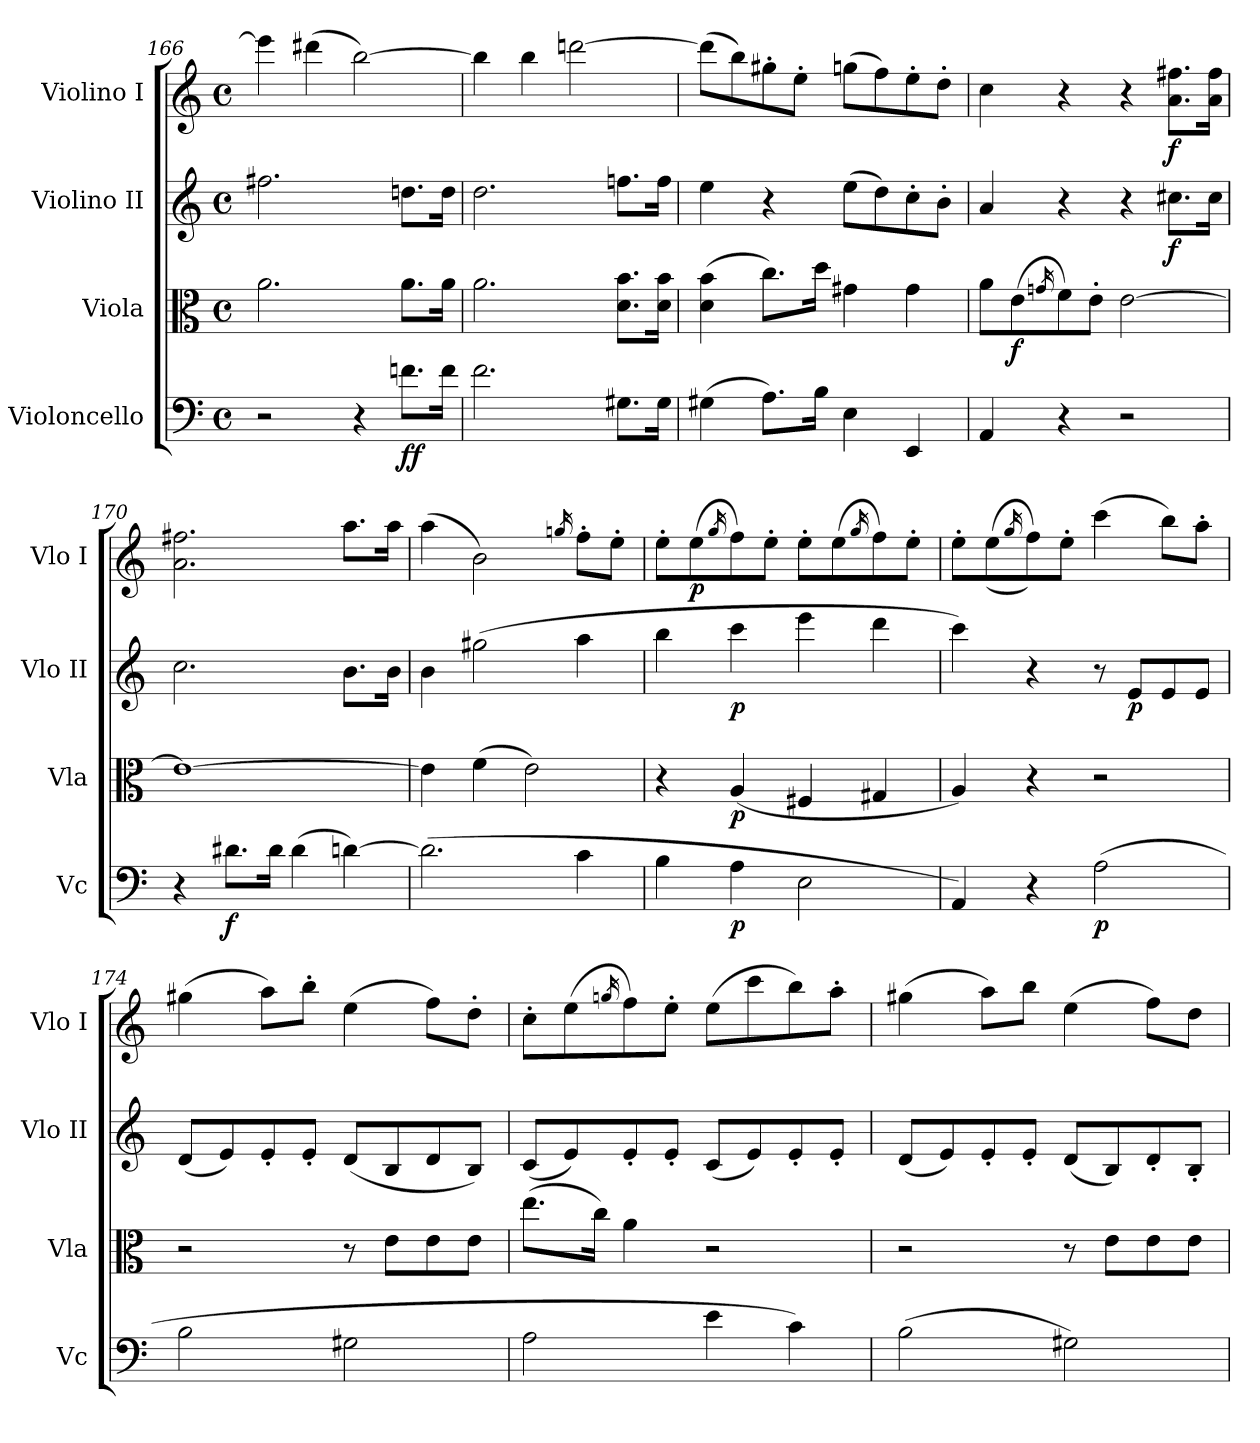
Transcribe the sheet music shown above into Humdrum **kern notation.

**kern	**dynam	**kern	**dynam	**kern	**dynam	**kern	**dynam
*part4	*part4	*part3	*part3	*part2	*part2	*part1	*part1
*staff4	*staff4	*staff3	*staff3	*staff2	*staff2	*staff1	*staff1
*I"Violoncello	*	*I"Viola	*	*I"Violino II	*	*I"Violino I	*
*I'Vc	*	*I'Vla	*	*I'Vlo II	*	*I'Vlo I	*
*clefF4	*	*clefC3	*	*clefG2	*	*clefG2	*
*k[]	*	*k[]	*	*k[]	*	*k[]	*
*M4/4	*	*M4/4	*	*M4/4	*	*M4/4	*
*met(c)	*	*met(c)	*	*met(c)	*	*met(c)	*
=166	=166	=166	=166	=166	=166	=166	=166
2r	.	2.a\	.	2.ff#X\	.	4eee\]	.
.	.	.	.	.	.	(4ddd#X\	.
4r	.	.	.	.	.	[2bb\)	.
!	!LO:DY:b	!	!	!	!	!	!
8.fn\L	ff	8.a\L	.	8.ddn\L	.	.	.
16f\Jk	.	16a\Jk	.	16dd\Jk	.	.	.
=167	=167	=167	=167	=167	=167	=167	=167
2.f\	.	2.a\	.	2.dd\	.	4bb\]	.
.	.	.	.	.	.	4bb\	.
.	.	.	.	.	.	[2dddn\	.
8.G#X\L	.	8.d\ 8.b\L	.	8.ffn\L	.	.	.
16G#\Jk	.	16d\ 16b\Jk	.	16ff\Jk	.	.	.
=168	=168	=168	=168	=168	=168	=168	=168
(4G#X\	.	(4d\ 4b\	.	4ee\	.	(8ddd\L]	.
.	.	.	.	.	.	8bb\)	.
8.A\L)	.	8.cc\L)	.	4r	.	8gg#X'\	.
.	.	.	.	.	.	8ee'\J	.
16B\Jk	.	16dd\Jk	.	.	.	.	.
4E\	.	4g#X\	.	(8ee\L	.	(8ggn\L	.
.	.	.	.	8dd\)	.	8ff\)	.
4EE/	.	4g#\	.	8cc'\	.	8ee'\	.
.	.	.	.	8b'\J	.	8dd'\J	.
=169	=169	=169	=169	=169	=169	=169	=169
4AA/	.	8a\L	.	4a/	.	4cc\	.
!	!	!	!LO:DY:b	!	!	!	!
.	.	(8e\	f	.	.	.	.
.	.	16qgn/	.	.	.	.	.
4r	.	8f\)	.	4r	.	4r	.
.	.	8e'\J	.	.	.	.	.
2r	.	[2e\	.	4r	.	4r	.
!	!	!	!	!	!LO:DY:b	!	!LO:DY:b
.	.	.	.	8.cc#X\L	f	8.a\ 8.ff#X\L	f
.	.	.	.	16cc#\Jk	.	16a\ 16ff#\Jk	.
!!LO:LB:g=z
=170	=170	=170	=170	=170	=170	=170	=170
4r	.	1e_	.	2.cc\	.	2.a\ 2.ff#X\	.
!	!LO:DY:b	!	!	!	!	!	!
8.d#X\L	f	.	.	.	.	.	.
16d#\Jk	.	.	.	.	.	.	.
(4d#\	.	.	.	.	.	.	.
[4dn\)	.	.	.	8.b\L	.	8.aa\L	.
.	.	.	.	16b\Jk	.	16aa\Jk	.
=171	=171	=171	=171	=171	=171	=171	=171
(2.d\]	.	4e\]	.	4b\	.	(4aa\	.
.	.	(4f\	.	(2gg#X\	.	2b\)	.
.	.	2e\)	.	.	.	.	.
.	.	.	.	.	.	16qggn/	.
4c\	.	.	.	4aa\	.	8ff'\L	.
.	.	.	.	.	.	8ee'\J	.
=172	=172	=172	=172	=172	=172	=172	=172
4B\	.	4r	.	4bb\	.	8ee'\L	.
!	!	!	!	!	!	!	!LO:DY:b
.	.	.	.	.	.	(8ee\	p
.	.	.	.	.	.	16qgg/	.
!	!LO:DY:b	!	!LO:DY:b	!	!LO:DY:b	!	!
4A\	p	(4A/	p	4ccc\	p	8ff\)	.
.	.	.	.	.	.	8ee'\J	.
2E\	.	4F#X/	.	4eee\	.	8ee'\L	.
.	.	.	.	.	.	(8ee\	.
.	.	.	.	.	.	16qgg/	.
.	.	4G#X/	.	4ddd\	.	8ff\)	.
.	.	.	.	.	.	8ee'\J	.
=173	=173	=173	=173	=173	=173	=173	=173
4AA/)	.	4A/)	.	4ccc\)	.	8ee'\L	.
.	.	.	.	.	.	((8ee\	.
.	.	.	.	.	.	16qgg/	.
4r	.	4r	.	4r	.	8ff\))	.
.	.	.	.	.	.	8ee'\J	.
!	!LO:DY:b	!	!	!	!	!	!
(2A\	p	2r	.	8r	.	(4ccc\	.
!	!	!	!	!	!LO:DY:b	!	!
.	.	.	.	8e/L	p	.	.
.	.	.	.	8e/	.	8bb\L)	.
.	.	.	.	8e/J	.	8aa'\J	.
=174	=174	=174	=174	=174	=174	=174	=174
2B\	.	2r	.	(8d/L	.	(4gg#X\	.
.	.	.	.	8e/)	.	.	.
.	.	.	.	8e'/	.	8aa\L)	.
.	.	.	.	8e'/J	.	8bb'\J	.
2G#X\	.	8r	.	(8d/L	.	(4ee\	.
.	.	8e\L	.	8B/	.	.	.
.	.	8e\	.	8d/	.	8ff\L)	.
.	.	8e\J	.	8B/J)	.	8dd'\J	.
=175	=175	=175	=175	=175	=175	=175	=175
2A\	.	(8.ee\L	.	(8c/L	.	8cc'\L	.
.	.	.	.	8e/)	.	(8ee\	.
.	.	16cc\Jk)	.	.	.	.	.
.	.	.	.	.	.	16qggn/	.
.	.	4a\	.	8e'/	.	8ff\)	.
.	.	.	.	8e'/J	.	8ee'\J	.
4e\	.	2r	.	(8c/L	.	(>8ee\L	.
.	.	.	.	8e/)	.	8ccc\	.
4c\)	.	.	.	8e'/	.	8bb\)	.
.	.	.	.	8e'/J	.	8aa'\J	.
=176	=176	=176	=176	=176	=176	=176	=176
(2B\	.	2r	.	(8d/L	.	(4gg#X\	.
.	.	.	.	8e/)	.	.	.
.	.	.	.	8e'/	.	8aa\L)	.
.	.	.	.	8e'/J	.	8bb\J	.
2G#X\)	.	8r	.	(8d/L	.	(4ee\	.
.	.	8e\L	.	8B/)	.	.	.
.	.	8e\	.	8d'/	.	8ff\L)	.
.	.	8e\J	.	8B'/J	.	8dd\J	.
=	=	=	=	=	=	=	=
*-	*-	*-	*-	*-	*-	*-	*-
